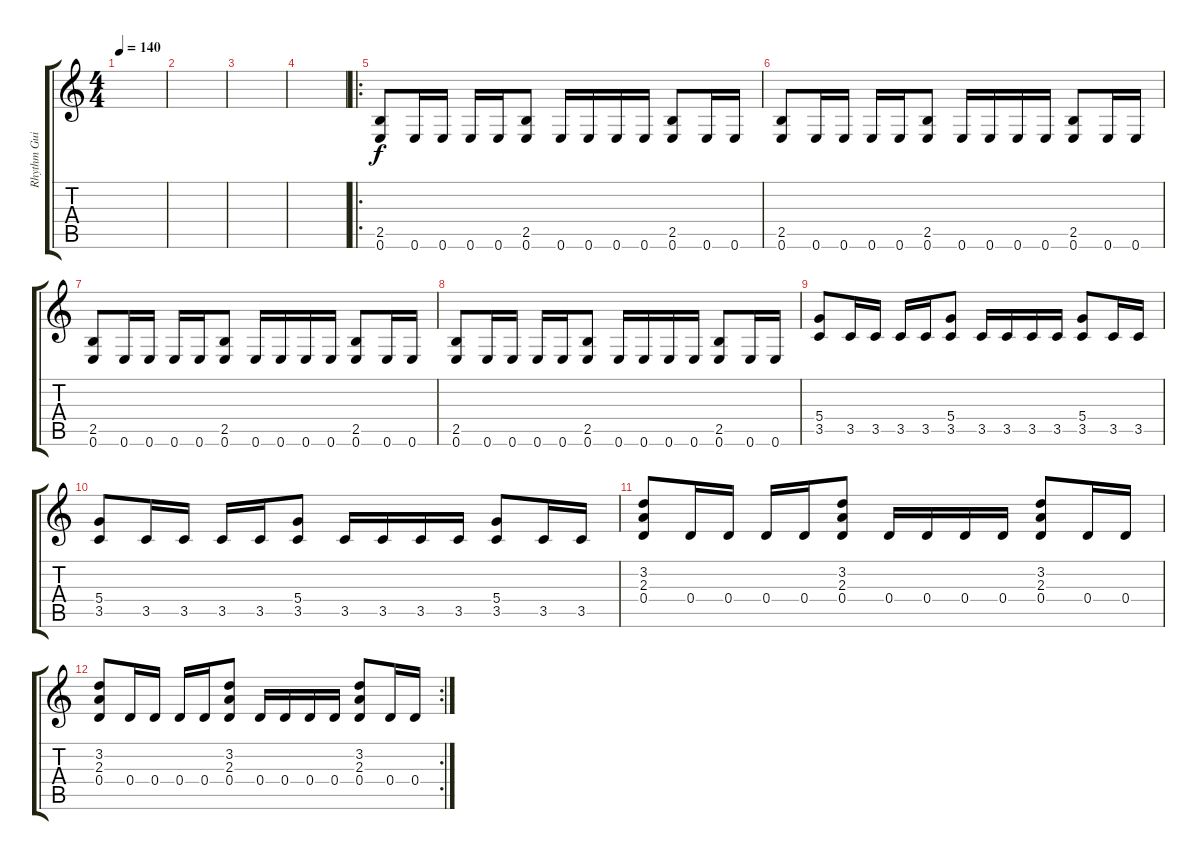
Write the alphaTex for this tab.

\track ("Rhythm Guitar" "Rhythm Gui") {instrument distortionguitar}
\staff {score tabs}
\tuning (E4 B3 G3 D3 A2 E2) {hide}
\ts (4 4)
\tempo 140
\clef g2
\ks c
|
|
|
|
\ro
(2.5 0.6).8 0.6.16 0.6.16 0.6.16 0.6.16 (2.5 0.6).8 0.6.16 0.6.16 0.6.16 0.6.16 (2.5 0.6).8 0.6.16 0.6.16 |
(2.5 0.6).8 0.6.16 0.6.16 0.6.16 0.6.16 (2.5 0.6).8 0.6.16 0.6.16 0.6.16 0.6.16 (2.5 0.6).8 0.6.16 0.6.16 |
(2.5 0.6).8 0.6.16 0.6.16 0.6.16 0.6.16 (2.5 0.6).8 0.6.16 0.6.16 0.6.16 0.6.16 (2.5 0.6).8 0.6.16 0.6.16 |
(2.5 0.6).8 0.6.16 0.6.16 0.6.16 0.6.16 (2.5 0.6).8 0.6.16 0.6.16 0.6.16 0.6.16 (2.5 0.6).8 0.6.16 0.6.16 |
(5.4 3.5).8 3.5.16 3.5.16 3.5.16 3.5.16 (5.4 3.5).8 3.5.16 3.5.16 3.5.16 3.5.16 (5.4 3.5).8 3.5.16 3.5.16 |
(5.4 3.5).8 3.5.16 3.5.16 3.5.16 3.5.16 (5.4 3.5).8 3.5.16 3.5.16 3.5.16 3.5.16 (5.4 3.5).8 3.5.16 3.5.16 |
(3.2 2.3 0.4).8 0.4.16 0.4.16 0.4.16 0.4.16 (3.2 2.3 0.4).8 0.4.16 0.4.16 0.4.16 0.4.16 (3.2 2.3 0.4).8 0.4.16 0.4.16 |
\rc 2
(3.2 2.3 0.4).8 0.4.16 0.4.16 0.4.16 0.4.16 (3.2 2.3 0.4).8 0.4.16 0.4.16 0.4.16 0.4.16 (3.2 2.3 0.4).8 0.4.16 0.4.16
